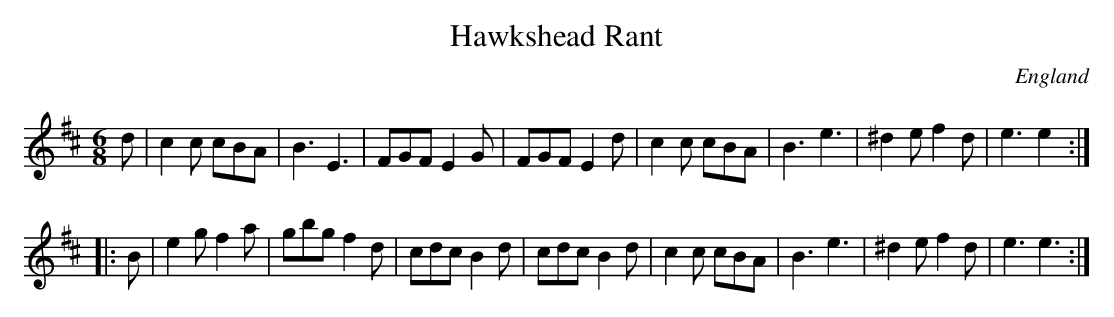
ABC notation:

X:1
T:Hawkshead Rant
O:England
M:6/8
K:Dmaj
d|c2c cBA|B3 E3|FGF E2G|FGF E2d|\
c2c cBA|B3 e3|^d2e f2d|e3 e2:|
|:B|e2g f2a|gbg f2d|cdc B2d|cdc B2d|\
c2c cBA|B3 e3|^d2e f2d|e3 e3:|
